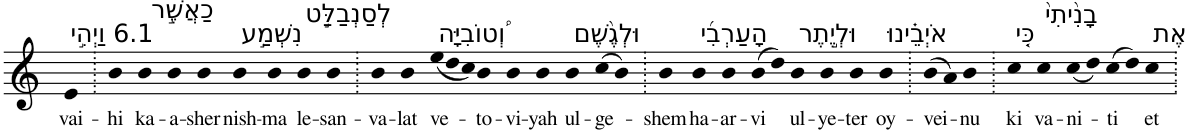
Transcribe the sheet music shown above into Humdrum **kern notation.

**kern	**text
*part1	*part1
*staff1	*staff1
*I"Piano	*
*I'Pno	*
*clefG2	*
*k[]	*
=1	=1
!LO:TX:a:t=6.1 וַיְהִ֣י	!
!	!LO:LY:b
4e	vai-
=2.	=2.
!	!LO:LY:b
4b	-hi
!LO:TX:a:t=כַאֲשֶׁ֣ר	!
!	!LO:LY:b
4b	ka-
!	!LO:LY:b
4b	-a-
!	!LO:LY:b
4b	-sher
!LO:TX:a:t=נִשְׁמַ֣ע	!
!	!LO:LY:b
4b	nish-
!	!LO:LY:b
4b	-ma
!LO:TX:a:t=לְסַנְבַלַּ֣ט	!
!	!LO:LY:b
4b	le-
!	!LO:LY:b
4b	-san-
=3.	=3.
!	!LO:LY:b
4b	-va-
!	!LO:LY:b
4b	-lat
*Xtuplet	*
!LO:TX:a:t=וְ֠טוֹבִיָּה	!
!	!LO:LY:b
(<12ee	ve-
12dd	.
12cc)	.
!	!LO:LY:b
4b	-to-
!	!LO:LY:b
4b	-vi-
!	!LO:LY:b
4b	-yah
!LO:TX:a:t=וּלְגֶ֨שֶׁם	!
!	!LO:LY:b
4b	ul-
!	!LO:LY:b
(>8cc	-ge-
8b)	.
=4.	=4.
!	!LO:LY:b
4b	-shem
!LO:TX:a:t=הָעַרְבִ֜י	!
!	!LO:LY:b
4b	ha-
!	!LO:LY:b
4b	-ar-
!	!LO:LY:b
(>8b	-vi
8dd)	.
!LO:TX:a:t=וּלְיֶ֣תֶר	!
!	!LO:LY:b
4b	ul-
!	!LO:LY:b
4b	-ye-
!	!LO:LY:b
4b	-ter
!LO:TX:a:t=אֹיְבֵ֗ינוּ	!
!	!LO:LY:b
4b	oy-
=5.	=5.
!	!LO:LY:b
(>8b	-vei-
8a)	.
!	!LO:LY:b
4b	-nu
=6.	=6.
!LO:TX:a:t=כִּ֤י	!
!	!LO:LY:b
4cc	ki
!LO:TX:a:t=בָנִ֙יתִי֙	!
!	!LO:LY:b
4cc	va-
!	!LO:LY:b
(<8cc	-ni-
8dd)	.
!	!LO:LY:b
(>8cc	-ti
8dd)	.
!LO:TX:a:t=אֶת	!
!	!LO:LY:b
4cc	et
=.	=.
*-	*-
